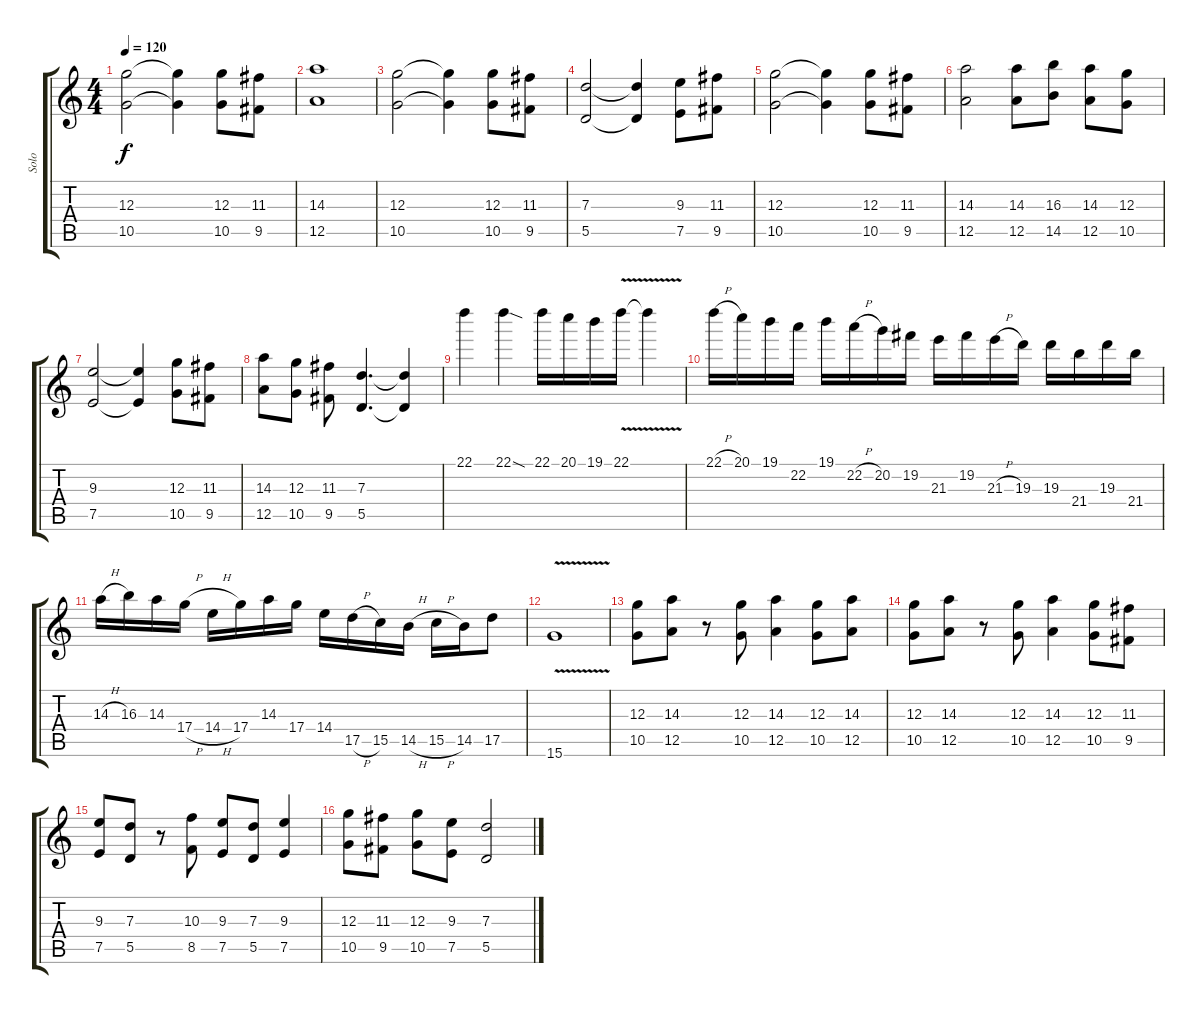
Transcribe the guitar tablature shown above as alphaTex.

\track ("Solo" "Solo") {instrument distortionguitar}
\staff {score tabs}
\tuning (E4 B3 G3 D3 A2 E2) {hide}
\ts (4 4)
\tempo 120
\clef g2
\ks c
(12.3 10.5).2{dy f} (12.3{t} 10.5{t}).4 (12.3 10.5).8 (11.3 9.5).8 |
(14.3 12.5).1 |
(12.3 10.5).2 (12.3{t} 10.5{t}).4 (12.3 10.5).8 (11.3 9.5).8 |
(7.3 5.5).2 (7.3{t} 5.5{t}).4 (9.3 7.5).8 (11.3 9.5).8 |
(12.3 10.5).2 (12.3{t} 10.5{t}).4 (12.3 10.5).8 (11.3 9.5).8 |
(14.3 12.5).2 (14.3 12.5).8 (16.3 14.5).8 (14.3 12.5).8 (12.3 10.5).8 |
(9.3 7.5).2 (9.3{t} 7.5{t}).4 (12.3 10.5).8 (11.3 9.5).8 |
(14.3 12.5).8 (12.3 10.5).8 (11.3 9.5).8 (7.3 5.5).4{d} (7.3{t} 5.5{t}).4 |
22.1.4 22.1{sod}.4 22.1.16 20.1.16 19.1.16 22.1{v}.16 22.1{t}.4 |
22.1{h}.16 20.1.16 19.1.16 22.2.16 19.1.16 22.2{h}.16 20.2.16 19.2.16 21.3.16 19.2.16 21.3{h}.16 19.3.16 19.3.16 21.4.16 19.3.16 21.4.16 |
14.3{h}.16 16.3.16 14.3.16 17.4{h}.16 14.4{h}.16 17.4.16 14.3.16 17.4.16 14.4.16 17.5{h}.16 15.5.16 14.5{h}.16 15.5{h}.16 14.5.16 17.5.8 |
15.6{v}.1 |
(12.3 10.5).8 (14.3 12.5).8 r.8 (12.3 10.5).8 (14.3 12.5).4 (12.3 10.5).8 (14.3 12.5).8 |
(12.3 10.5).8 (14.3 12.5).8 r.8 (12.3 10.5).8 (14.3 12.5).4 (12.3 10.5).8 (11.3 9.5).8 |
(9.3 7.5).8 (7.3 5.5).8 r.8 (10.3 8.5).8 (9.3 7.5).8 (7.3 5.5).8 (9.3 7.5).4 |
(12.3 10.5).8 (11.3 9.5).8 (12.3 10.5).8 (9.3 7.5).8 (7.3 5.5).2
